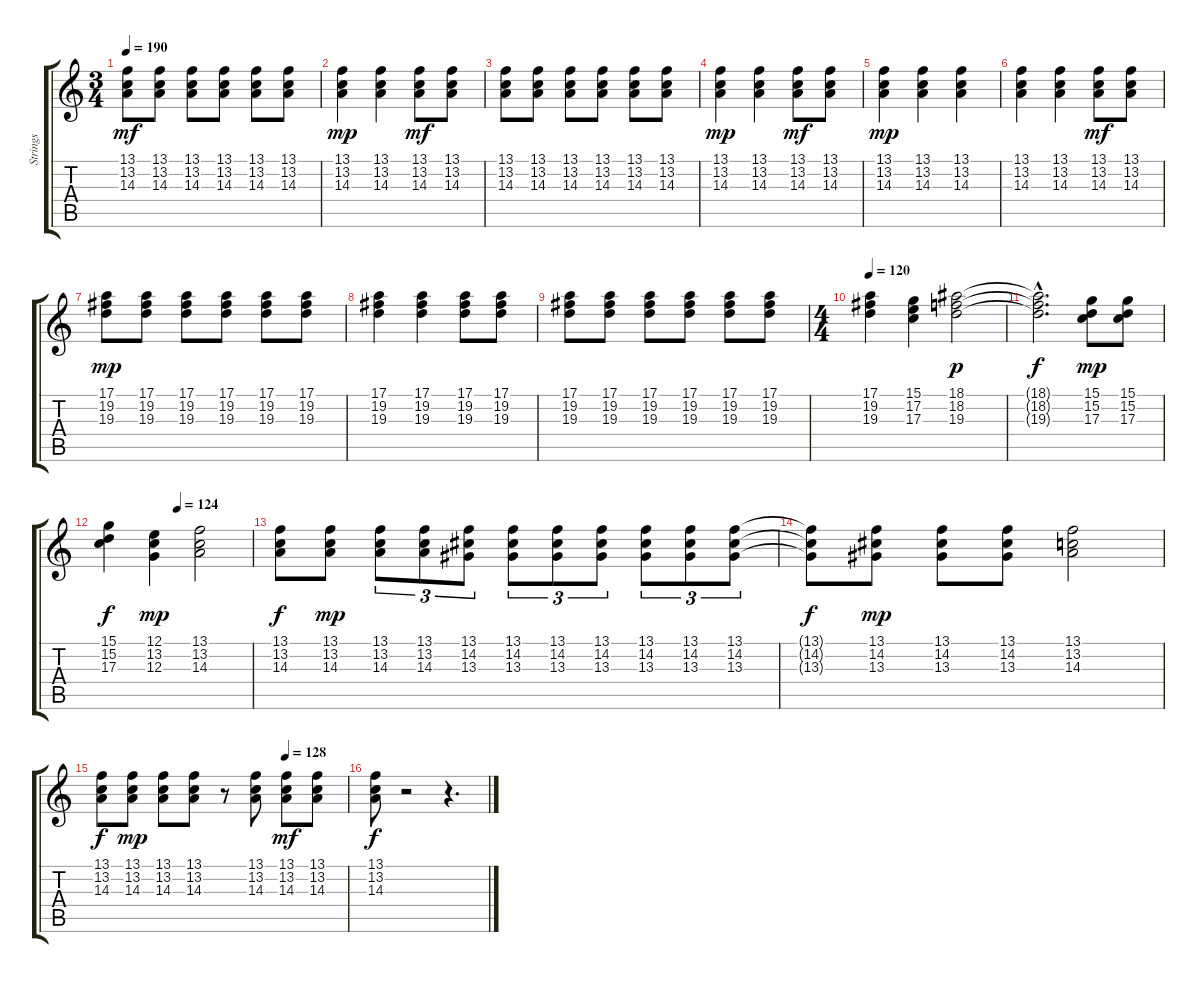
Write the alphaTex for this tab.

\track ("Strings " "Strings ") {instrument stringensemble1}
\staff {score tabs}
\tuning (E4 B3 G3 D3 A2 E2) {hide}
\ts (3 4)
\tempo 190
\clef g2
\ks c
(13.1 13.2 14.3).8{dy mf} (13.1 13.2 14.3).8 (13.1 13.2 14.3).8 (13.1 13.2 14.3).8 (13.1 13.2 14.3).8 (13.1 13.2 14.3).8 |
(13.1 13.2 14.3).4{dy mp} (13.1 13.2 14.3).4 (13.1 13.2 14.3).8{dy mf} (13.1 13.2 14.3).8 |
(13.1 13.2 14.3).8 (13.1 13.2 14.3).8 (13.1 13.2 14.3).8 (13.1 13.2 14.3).8 (13.1 13.2 14.3).8 (13.1 13.2 14.3).8 |
(13.1 13.2 14.3).4{dy mp} (13.1 13.2 14.3).4 (13.1 13.2 14.3).8{dy mf} (13.1 13.2 14.3).8 |
(13.1 13.2 14.3).4{dy mp} (13.1 13.2 14.3).4 (13.1 13.2 14.3).4 |
(13.1 13.2 14.3).4 (13.1 13.2 14.3).4 (13.1 13.2 14.3).8{dy mf} (13.1 13.2 14.3).8 |
(17.1 19.2 19.3).8{dy mp} (17.1 19.2 19.3).8 (17.1 19.2 19.3).8 (17.1 19.2 19.3).8 (17.1 19.2 19.3).8 (17.1 19.2 19.3).8 |
(17.1 19.2 19.3).4 (17.1 19.2 19.3).4 (17.1 19.2 19.3).8 (17.1 19.2 19.3).8 |
(17.1 19.2 19.3).8 (17.1 19.2 19.3).8 (17.1 19.2 19.3).8 (17.1 19.2 19.3).8 (17.1 19.2 19.3).8 (17.1 19.2 19.3).8 |
\ts (4 4)
\tempo 120
(17.1 19.2 19.3).4 (15.1 17.2 17.3).4 (18.1 18.2 19.3).2{dy p} |
(18.1{hac t} 18.2{hac t} 19.3{hac t}).2{d dy f} (15.1 15.2 17.3).8{dy mp} (15.1 15.2 17.3).8 |
\tempo (124 0.5)
(15.1 15.2 17.3).4{dy f} (12.1 13.2 12.3).4{dy mp} (13.1 13.2 14.3).2 |
(13.1 13.2 14.3).8{dy f} (13.1 13.2 14.3).8{dy mp} (13.1 13.2 14.3).8{tu (3 2)} (13.1 13.2 14.3).8{tu (3 2)} (13.1 14.2 13.3).8{tu (3 2)} (13.1 14.2 13.3).8{tu (3 2)} (13.1 14.2 13.3).8{tu (3 2)} (13.1 14.2 13.3).8{tu (3 2)} (13.1 14.2 13.3).8{tu (3 2)} (13.1 14.2 13.3).8{tu (3 2)} (13.1 14.2 13.3).8{tu (3 2)} |
(13.1{t} 14.2{t} 13.3{t}).8{dy f} (13.1 14.2 13.3).8{dy mp} (13.1 14.2 13.3).8 (13.1 14.2 13.3).8 (13.1 13.2 14.3).2 |
\tempo (128 0.75)
(13.1 13.2 14.3).8{dy f} (13.1 13.2 14.3).8{dy mp} (13.1 13.2 14.3).8 (13.1 13.2 14.3).8 r.8 (13.1 13.2 14.3).8 (13.1 13.2 14.3).8{dy mf} (13.1 13.2 14.3).8 |
(13.1 13.2 14.3).8{dy f} r.2 r.4{d}
